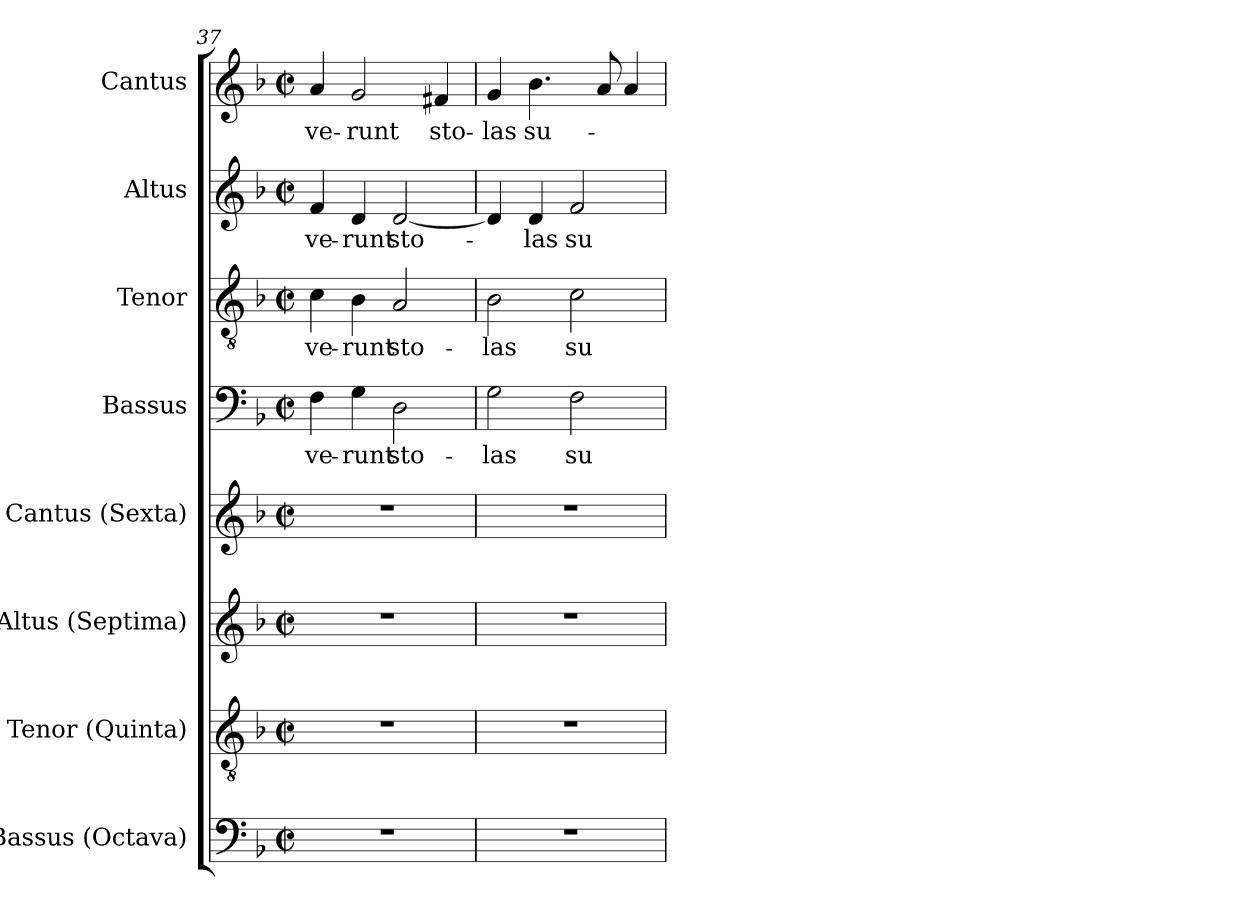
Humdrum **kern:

**kern	**kern	**kern	**kern	**kern	**text	**kern	**text	**kern	**text	**kern	**text
*part8	*part7	*part6	*part5	*part4	*part4	*part3	*part3	*part2	*part2	*part1	*part1
*staff8	*staff7	*staff6	*staff5	*staff4	*staff4	*staff3	*staff3	*staff2	*staff2	*staff1	*staff1
*I"Bassus (Octava)	*I"Tenor (Quinta)	*I"Altus (Septima)	*I"Cantus (Sexta)	*I"Bassus	*	*I"Tenor	*	*I"Altus	*	*I"Cantus	*
*I'B.	*I'T.	*I'A.	*I'S.	*I'B.	*	*I'T.	*	*I'A.	*	*I'S.	*
*clefF4	*clefGv2	*clefG2	*clefG2	*clefF4	*	*clefGv2	*	*clefG2	*	*clefG2	*
*	*ITrd7c12	*	*	*	*	*ITrd7c12	*	*	*	*	*
*k[b-]	*k[b-]	*k[b-]	*k[b-]	*k[b-]	*	*k[b-]	*	*k[b-]	*	*k[b-]	*
*F:	*F:	*F:	*F:	*F:	*	*F:	*	*F:	*	*F:	*
*M2/2	*M2/2	*M2/2	*M2/2	*M2/2	*	*M2/2	*	*M2/2	*	*M2/2	*
*met(c|)	*met(c|)	*met(c|)	*met(c|)	*met(c|)	*	*met(c|)	*	*met(c|)	*	*met(c|)	*
=37	=37	=37	=37	=37	=37	=37	=37	=37	=37	=37	=37
!	!	!	!	!	!LO:LY:b:color=#000000	!	!	!	!	!	!
!	!	!	!	!	!	!	!LO:LY:b:color=#000000	!	!	!	!
!	!	!	!	!	!	!	!	!	!LO:LY:b:color=#000000	!	!
!	!	!	!	!	!	!	!	!	!	!	!LO:LY:b:color=#000000
1r	1r	1r	1r	4Fi\	-ve-	4Ci\	-ve-	4fi/	-ve-	4ai/	-ve-
!	!	!	!	!	!LO:LY:b:color=#000000	!	!	!	!	!	!
!	!	!	!	!	!	!	!LO:LY:b:color=#000000	!	!	!	!
!	!	!	!	!	!	!	!	!	!LO:LY:b:color=#000000	!	!
!	!	!	!	!	!	!	!	!	!	!	!LO:LY:b:color=#000000
.	.	.	.	4Gi\	-runt	4BB-i\	-runt	4di/	-runt	2gi/	-runt
!	!	!	!	!	!LO:LY:b:color=#000000	!	!	!	!	!	!
!	!	!	!	!	!	!	!LO:LY:b:color=#000000	!	!	!	!
!	!	!	!	!	!	!	!	!	!LO:LY:b:color=#000000	!	!
.	.	.	.	2Di\	sto-	2AAi/	sto-	[<2di/	sto-	.	.
!	!	!	!	!	!	!	!	!	!	!	!LO:LY:b:color=#000000
.	.	.	.	.	.	.	.	.	.	4f#Xi/	sto-
=38	=38	=38	=38	=38	=38	=38	=38	=38	=38	=38	=38
!	!	!	!	!	!LO:LY:b:color=#000000	!	!	!	!	!	!
!	!	!	!	!	!	!	!LO:LY:b:color=#000000	!	!	!	!
!	!	!	!	!	!	!	!	!	!	!	!LO:LY:b:color=#000000
1r	1r	1r	1r	2Gi\	-las	2BB-i\	-las	4di/]	.	4gi/	-las
!	!	!	!	!	!	!	!	!	!LO:LY:b:color=#000000	!	!
!	!	!	!	!	!	!	!	!	!	!	!LO:LY:b:color=#000000
.	.	.	.	.	.	.	.	4di/	-las	4.b-i\	su-
!	!	!	!	!	!LO:LY:b:color=#000000	!	!	!	!	!	!
!	!	!	!	!	!	!	!LO:LY:b:color=#000000	!	!	!	!
!	!	!	!	!	!	!	!	!	!LO:LY:b:color=#000000	!	!
.	.	.	.	2Fi\	su-	2Ci\	su-	2fi/	su-	.	.
.	.	.	.	.	.	.	.	.	.	8ai/	.
.	.	.	.	.	.	.	.	.	.	4ai/	.
=	=	=	=	=	=	=	=	=	=	=	=
*-	*-	*-	*-	*-	*-	*-	*-	*-	*-	*-	*-
